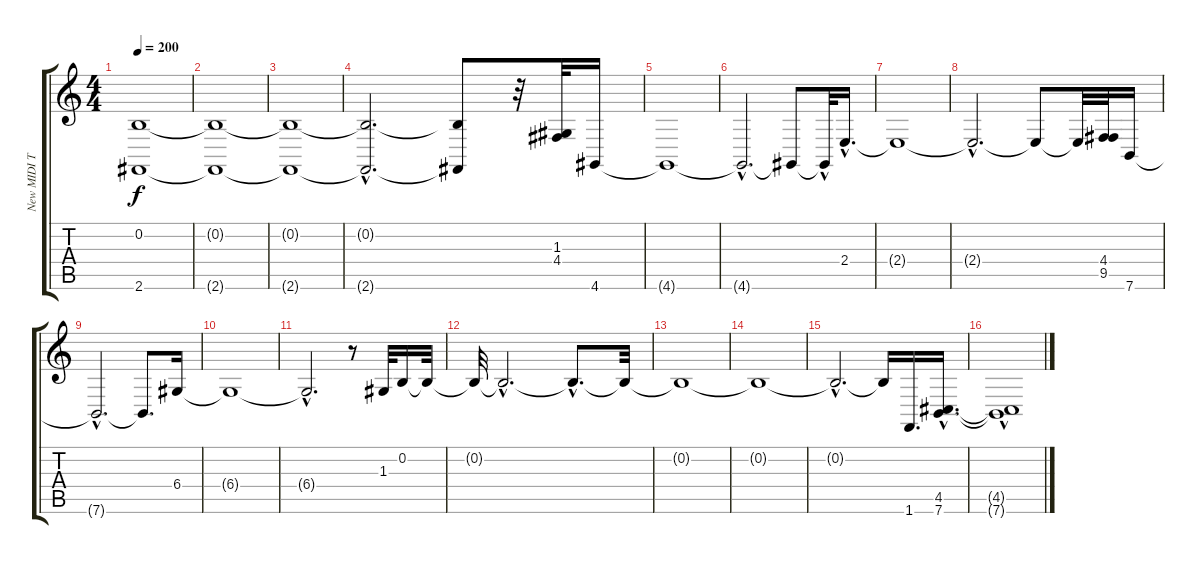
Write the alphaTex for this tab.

\track ("New MIDI Track" "New MIDI T") {instrument choiraahs}
\staff {score tabs}
\tuning (E4 B3 G3 D3 A2 E2) {hide}
\ts (4 4)
\tempo 200
\clef g2
\ks c
(0.2{t} 2.6{t}).1{dy f} |
(0.2{t} 2.6{t}).1 |
(0.2{t} 2.6{t}).1 |
(0.2{hac t} 2.6{hac t}).2{d} (0.2{t} 2.6{t}).8 r.32 (1.3 4.4).32 4.6.16 |
4.6{t}.1 |
4.6{hac t}.2{d} 4.6{t}.8 4.6{hac t}.32 2.4{hac}.16{d} |
2.4{t}.1 |
2.4{hac t}.2{d} 2.4{t}.8 2.4{t}.32 (4.4 9.5).32 7.6.16 |
7.6{hac t}.2{d} 7.6{t}.8{d} 6.4.16 |
6.4{t}.1 |
6.4{hac t}.2{d} r.8 1.3.32 0.2.16 0.2{t}.32 |
0.2{t}.32 0.2{hac t}.2{d} 0.2{hac t}.8{d} 0.2{t}.32 |
0.2{t}.1 |
0.2{t}.1 |
0.2{hac t}.2{d} 0.2{t}.16 1.6.16{d} (4.5{hac} 7.6{hac}).16{d} |
(4.5{hac t} 7.6{t}).1
